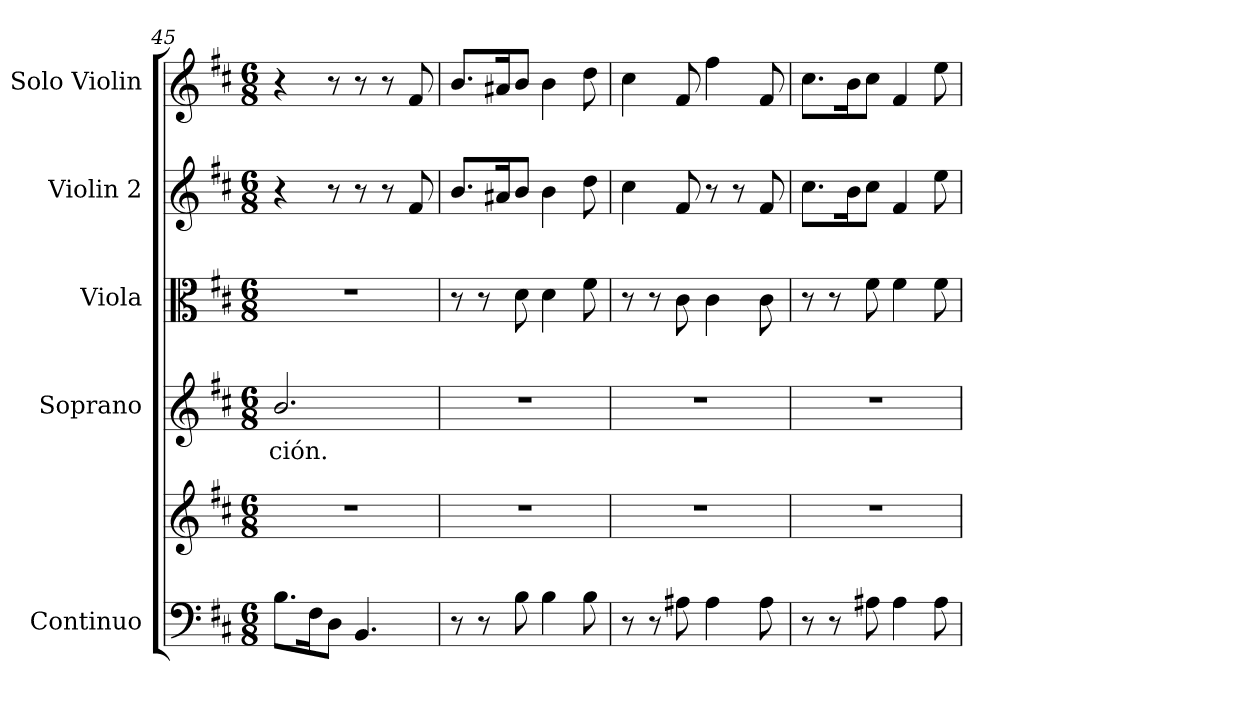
**kern	**kern	**kern	**text	**kern	**kern	**kern
*part5	*part5	*part4	*part4	*part3	*part2	*part1
*staff6	*staff5	*staff4	*staff4	*staff3	*staff2	*staff1
*I"Continuo	*	*I"Soprano	*	*I"Viola	*I"Violin 2	*I"Solo Violin
*I'Cont.	*	*I'S.	*	*I'Vla.	*I'Vln. 2	*I'Vln.
*clefF4	*clefG2	*clefG2	*	*clefC3	*clefG2	*clefG2
*k[f#c#]	*k[f#c#]	*k[f#c#]	*	*k[f#c#]	*k[f#c#]	*k[f#c#]
*D:	*D:	*D:	*	*D:	*D:	*D:
*M6/8	*M6/8	*M6/8	*	*M6/8	*M6/8	*M6/8
=45	=45	=45	=45	=45	=45	=45
!	!LO:N:vis=1	!	!	!	!	!
!	!	!	!LO:LY:b:color=#000000	!LO:N:vis=1	!	!
8.Bi\L	2.r	2.bi/	-ción.	2.r	4r	4r
16F#i\k	.	.	.	.	.	.
8Di\J	.	.	.	.	8r	8r
4.BBi/	.	.	.	.	8r	8r
.	.	.	.	.	8r	8r
.	.	.	.	.	8f#i/	8f#i/
=46	=46	=46	=46	=46	=46	=46
!	!LO:N:vis=1	!LO:N:vis=1	!	!	!	!
8r	2.r	2.r	.	8r	8.bi/L	8.bi/L
8r	.	.	.	8r	.	.
.	.	.	.	.	16a#Xi/k	16a#Xi/k
8Bi\	.	.	.	8di\	8bi/J	8bi/J
4Bi\	.	.	.	4di\	4bi\	4bi\
8Bi\	.	.	.	8f#i\	8ddi\	8ddi\
=47	=47	=47	=47	=47	=47	=47
!	!LO:N:vis=1	!LO:N:vis=1	!	!	!	!
8r	2.r	2.r	.	8r	4cc#i\	4cc#i\
8r	.	.	.	8r	.	.
8A#Xi\	.	.	.	8c#i\	8f#i/	8f#i/
4A#i\	.	.	.	4c#i\	8r	4ff#i\
.	.	.	.	.	8r	.
8A#i\	.	.	.	8c#i\	8f#i/	8f#i/
!!LO:PB:g=z
=48	=48	=48	=48	=48	=48	=48
!	!LO:N:vis=1	!LO:N:vis=1	!	!	!	!
8r	2.r	2.r	.	8r	8.cc#i\L	8.cc#i\L
8r	.	.	.	8r	.	.
.	.	.	.	.	16bi\k	16bi\k
8A#Xi\	.	.	.	8f#i\	8cc#i\J	8cc#i\J
4A#i\	.	.	.	4f#i\	4f#i/	4f#i/
8A#i\	.	.	.	8f#i\	8eei\	8eei\
=	=	=	=	=	=	=
*-	*-	*-	*-	*-	*-	*-
